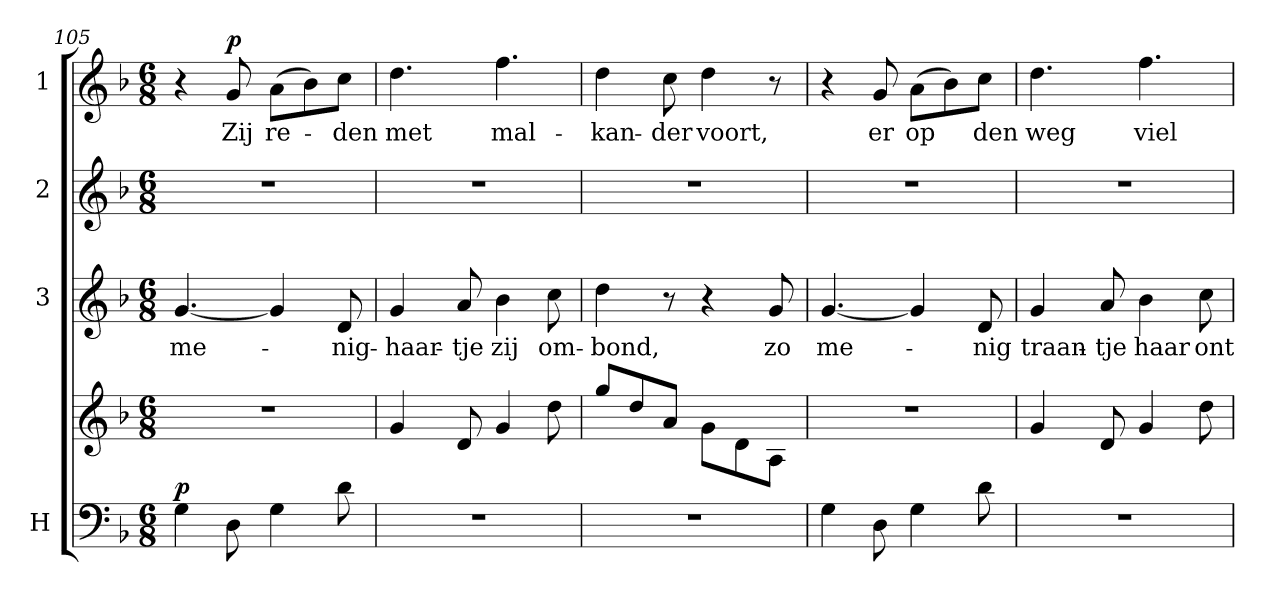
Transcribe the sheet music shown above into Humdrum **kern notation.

**kern	**kern	**dynam	**kern	**text	**kern	**kern	**text	**dynam
*part4	*part4	*part4	*part3	*part3	*part2	*part1	*part1	*part1
*staff5	*staff4	*staff4/5	*staff3	*staff3	*staff2	*staff1	*staff1	*staff1
*I"H	*	*	*I"3	*	*I"2	*I"1	*	*
*I'H	*	*	*	*	*	*	*	*
*clefF4	*clefG2	*	*clefG2	*	*clefG2	*clefG2	*	*
*k[b-]	*k[b-]	*	*k[b-]	*	*k[b-]	*k[b-]	*	*
*F:	*F:	*	*F:	*	*F:	*F:	*	*
*M6/8	*M6/8	*	*M6/8	*	*M6/8	*M6/8	*	*
=105	=105	=105	=105	=105	=105	=105	=105	=105
!	!LO:N:vis=1	!LO:DY:a=2	!	!LO:LY:b	!LO:N:vis=1	!	!	!
4G	2.r	p	[4.g	me-	2.r	4r	.	.
!	!	!	!	!	!	!	!LO:LY:b	!LO:DY:a
8D	.	.	.	.	.	8g	Zij	p
!	!	!	!	!	!	!	!LO:LY:b	!
4G	.	.	4g]	.	.	(>8aL	re-	.
.	.	.	.	.	.	8b-)	.	.
!	!	!	!	!LO:LY:b	!	!	!LO:LY:b	!
8d	.	.	8d	-nig-	.	8ccJ	-den	.
=106	=106	=106	=106	=106	=106	=106	=106	=106
!LO:N:vis=1	!	!	!	!LO:LY:b	!LO:N:vis=1	!	!LO:LY:b	!
2.r	4g	.	4g	-haar-	2.r	4.dd	met	.
!	!	!	!	!LO:LY:b	!	!	!	!
.	8d	.	8a	-tje	.	.	.	.
!	!	!	!	!LO:LY:b	!	!	!LO:LY:b	!
.	4g	.	4b-	zij	.	4.ff	mal-	.
!	!	!	!	!LO:LY:b	!	!	!	!
.	8dd	.	8cc	om-	.	.	.	.
=107	=107	=107	=107	=107	=107	=107	=107	=107
!LO:N:vis=1	!	!	!	!LO:LY:b	!LO:N:vis=1	!	!LO:LY:b	!
2.r	8gg/L	.	4dd	-bond,	2.r	4dd	-kan-	.
.	8dd/	.	.	.	.	.	.	.
!	!	!	!	!	!	!	!LO:LY:b	!
.	8a/J	.	8r	.	.	8cc	-der	.
!	!	!	!	!	!	!	!LO:LY:b	!
.	8g\L	.	4r	.	.	4dd	voort,	.
.	8d\	.	.	.	.	.	.	.
!	!	!	!	!LO:LY:b	!	!	!	!
.	8A\J	.	8g	zo	.	8r	.	.
!!LO:LB:g=z
=108	=108	=108	=108	=108	=108	=108	=108	=108
!	!LO:N:vis=1	!	!	!LO:LY:b	!LO:N:vis=1	!	!	!
4G	2.r	.	[4.g	me-	2.r	4r	.	.
!	!	!	!	!	!	!	!LO:LY:b	!
8D	.	.	.	.	.	8g	er	.
!	!	!	!	!	!	!	!LO:LY:b	!
4G	.	.	4g]	.	.	(>8aL	op	.
.	.	.	.	.	.	8b-)	.	.
!	!	!	!	!LO:LY:b	!	!	!LO:LY:b	!
8d	.	.	8d	-nig	.	8ccJ	den	.
=109	=109	=109	=109	=109	=109	=109	=109	=109
!LO:N:vis=1	!	!	!	!LO:LY:b	!LO:N:vis=1	!	!LO:LY:b	!
2.r	4g	.	4g	traan-	2.r	4.dd	weg	.
!	!	!	!	!LO:LY:b	!	!	!	!
.	8d	.	8a	-tje	.	.	.	.
!	!	!	!	!LO:LY:b	!	!	!LO:LY:b	!
.	4g	.	4b-	haar	.	4.ff	viel	.
!	!	!	!	!LO:LY:b	!	!	!	!
.	8dd	.	8cc	ont-	.	.	.	.
=	=	=	=	=	=	=	=	=
*-	*-	*-	*-	*-	*-	*-	*-	*-
